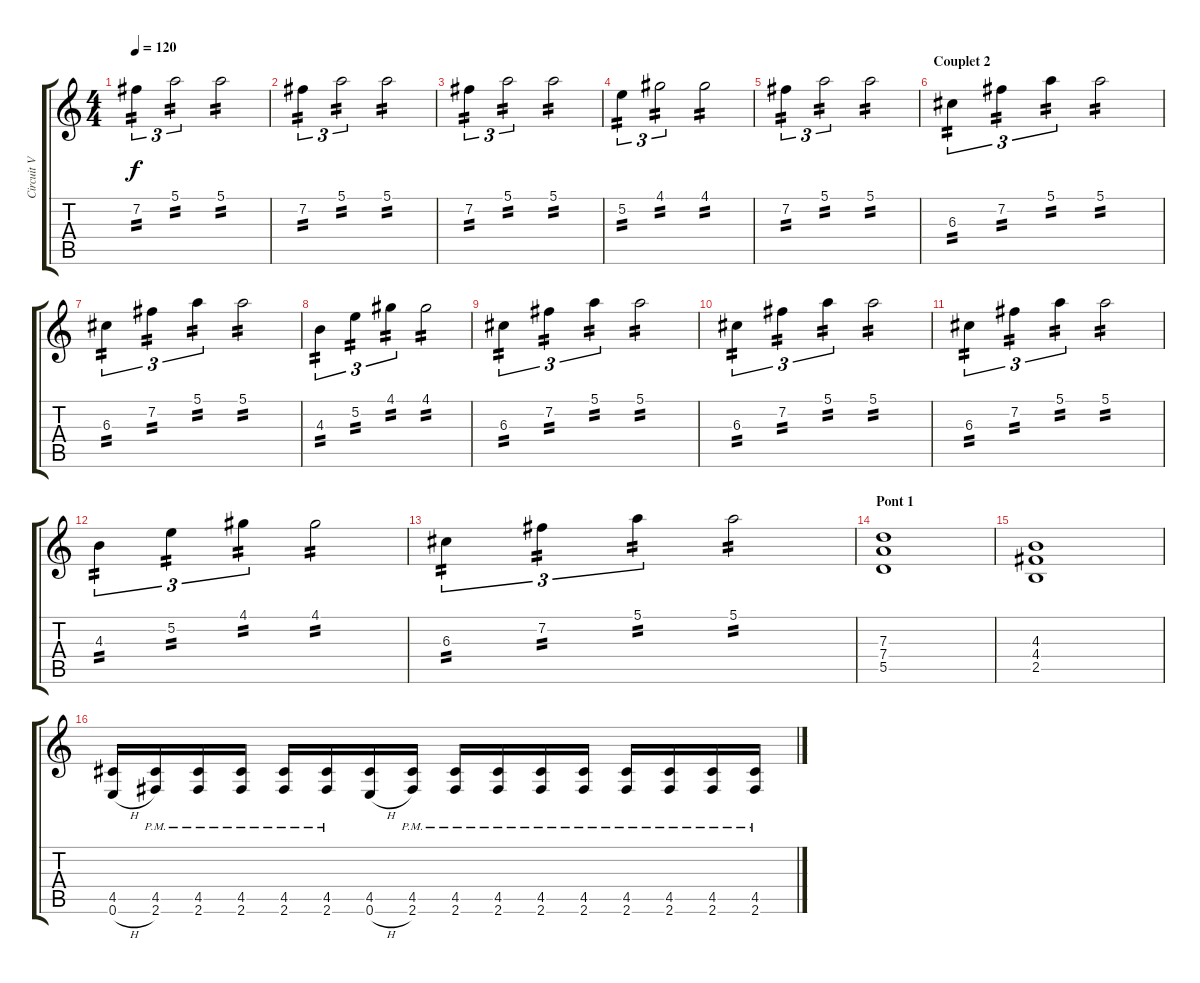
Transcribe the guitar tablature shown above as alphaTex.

\track ("Circuit V Panther" "Circuit V ") {instrument overdrivenguitar}
\staff {score tabs}
\tuning (E4 B3 G3 D3 A2 E2) {hide}
\ts (4 4)
\tempo 120
\clef g2
\ks c
7.2.4{tu (3 2) tp 2 dy f} 5.1.2{tu (3 2) tp 2} 5.1.2{tp 2} |
7.2.4{tu (3 2) tp 2} 5.1.2{tu (3 2) tp 2} 5.1.2{tp 2} |
7.2.4{tu (3 2) tp 2} 5.1.2{tu (3 2) tp 2} 5.1.2{tp 2} |
5.2.4{tu (3 2) tp 2} 4.1.2{tu (3 2) tp 2} 4.1.2{tp 2} |
7.2.4{tu (3 2) tp 2} 5.1.2{tu (3 2) tp 2} 5.1.2{tp 2} |
\section ("" "Couplet 2")
6.3.4{tu (3 2) tp 2} 7.2.4{tu (3 2) tp 2} 5.1.4{tu (3 2) tp 2} 5.1.2{tp 2} |
6.3.4{tu (3 2) tp 2} 7.2.4{tu (3 2) tp 2} 5.1.4{tu (3 2) tp 2} 5.1.2{tp 2} |
4.3.4{tu (3 2) tp 2} 5.2.4{tu (3 2) tp 2} 4.1.4{tu (3 2) tp 2} 4.1.2{tp 2} |
6.3.4{tu (3 2) tp 2} 7.2.4{tu (3 2) tp 2} 5.1.4{tu (3 2) tp 2} 5.1.2{tp 2} |
6.3.4{tu (3 2) tp 2} 7.2.4{tu (3 2) tp 2} 5.1.4{tu (3 2) tp 2} 5.1.2{tp 2} |
6.3.4{tu (3 2) tp 2} 7.2.4{tu (3 2) tp 2} 5.1.4{tu (3 2) tp 2} 5.1.2{tp 2} |
4.3.4{tu (3 2) tp 2} 5.2.4{tu (3 2) tp 2} 4.1.4{tu (3 2) tp 2} 4.1.2{tp 2} |
6.3.4{tu (3 2) tp 2} 7.2.4{tu (3 2) tp 2} 5.1.4{tu (3 2) tp 2} 5.1.2{tp 2} |
\section ("" "Pont 1")
(7.3 7.4 5.5).1 |
(4.3 4.4 2.5).1 |
(4.5 0.6{h}).16 (4.5 2.6{pm}).16 (4.5 2.6{pm}).16 (4.5 2.6{pm}).16 (4.5 2.6{pm}).16 (4.5 2.6{pm}).16 (4.5 0.6{h}).16 (4.5 2.6{pm}).16 (4.5 2.6{pm}).16 (4.5 2.6{pm}).16 (4.5 2.6{pm}).16 (4.5 2.6{pm}).16 (4.5 2.6{pm}).16 (4.5 2.6{pm}).16 (4.5 2.6{pm}).16 (4.5 2.6{pm}).16
